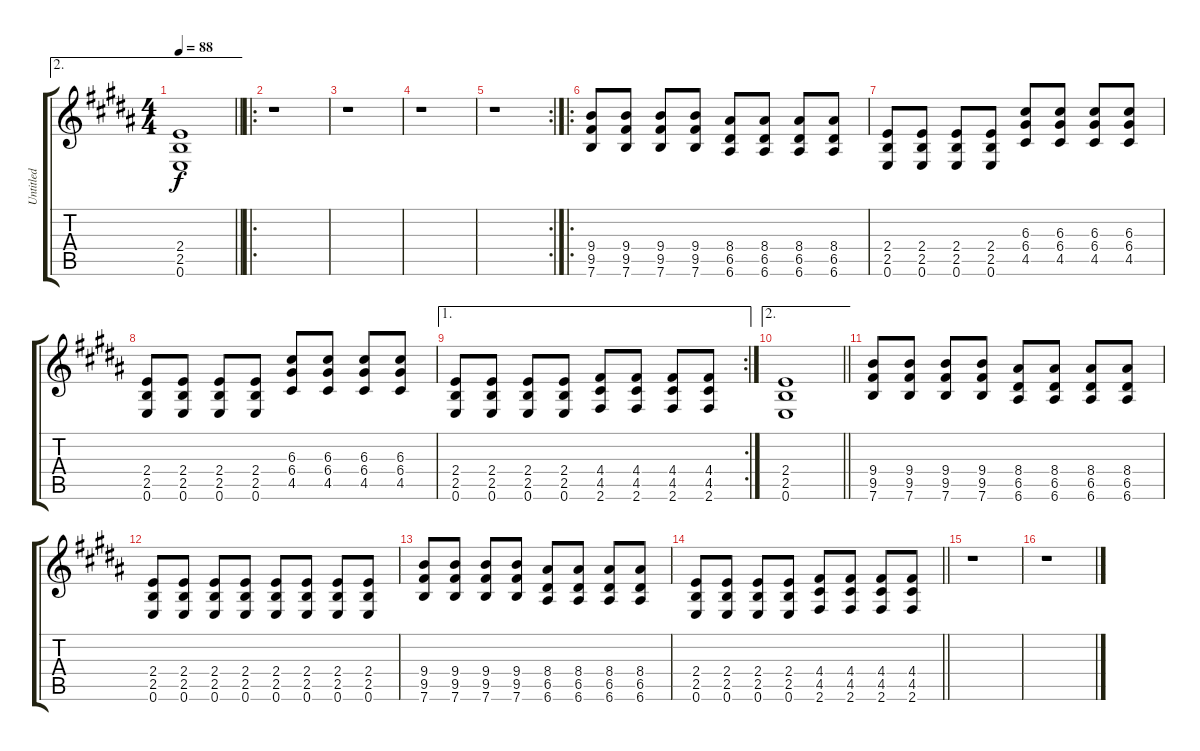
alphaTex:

\track ("Untitled" "Untitled") {instrument distortionguitar}
\staff {score tabs}
\tuning (E4 B3 G3 D3 A2 E2) {hide}
\ae 2
\ts (4 4)
\tempo 88
\clef g2
\barLineRight lightlight
\ks g#minor
(2.4 2.5 0.6).1{dy f} |
\ro
\ks b
r.1 |
\ks g#minor
r.1 |
r.1 |
\rc 2
r.1 |
\ro
\ks b
(9.4 9.5 7.6).8 (9.4 9.5 7.6).8 (9.4 9.5 7.6).8 (9.4 9.5 7.6).8 (8.4 6.5 6.6).8 (8.4 6.5 6.6).8 (8.4 6.5 6.6).8 (8.4 6.5 6.6).8 |
\ks g#minor
(2.4 2.5 0.6).8 (2.4 2.5 0.6).8 (2.4 2.5 0.6).8 (2.4 2.5 0.6).8 (6.3 6.4 4.5).8 (6.3 6.4 4.5).8 (6.3 6.4 4.5).8 (6.3 6.4 4.5).8 |
\ks b
(2.4 2.5 0.6).8 (2.4 2.5 0.6).8 (2.4 2.5 0.6).8 (2.4 2.5 0.6).8 (6.3 6.4 4.5).8 (6.3 6.4 4.5).8 (6.3 6.4 4.5).8 (6.3 6.4 4.5).8 |
\ae 1
\rc 2
\ks g#minor
(2.4 2.5 0.6).8 (2.4 2.5 0.6).8 (2.4 2.5 0.6).8 (2.4 2.5 0.6).8 (4.4 4.5 2.6).8 (4.4 4.5 2.6).8 (4.4 4.5 2.6).8 (4.4 4.5 2.6).8 |
\ae 2
\barLineRight lightlight
(2.4 2.5 0.6).1 |
\ks b
(9.4 9.5 7.6).8 (9.4 9.5 7.6).8 (9.4 9.5 7.6).8 (9.4 9.5 7.6).8 (8.4 6.5 6.6).8 (8.4 6.5 6.6).8 (8.4 6.5 6.6).8 (8.4 6.5 6.6).8 |
\ks g#minor
(2.4 2.5 0.6).8 (2.4 2.5 0.6).8 (2.4 2.5 0.6).8 (2.4 2.5 0.6).8 (2.4 2.5 0.6).8 (2.4 2.5 0.6).8 (2.4 2.5 0.6).8 (2.4 2.5 0.6).8 |
\ks b
(9.4 9.5 7.6).8 (9.4 9.5 7.6).8 (9.4 9.5 7.6).8 (9.4 9.5 7.6).8 (8.4 6.5 6.6).8 (8.4 6.5 6.6).8 (8.4 6.5 6.6).8 (8.4 6.5 6.6).8 |
\barLineRight lightlight
\ks g#minor
(2.4 2.5 0.6).8 (2.4 2.5 0.6).8 (2.4 2.5 0.6).8 (2.4 2.5 0.6).8 (4.4 4.5 2.6).8 (4.4 4.5 2.6).8 (4.4 4.5 2.6).8 (4.4 4.5 2.6).8 |
\ks b
r.1 |
\ks g#minor
r.1
